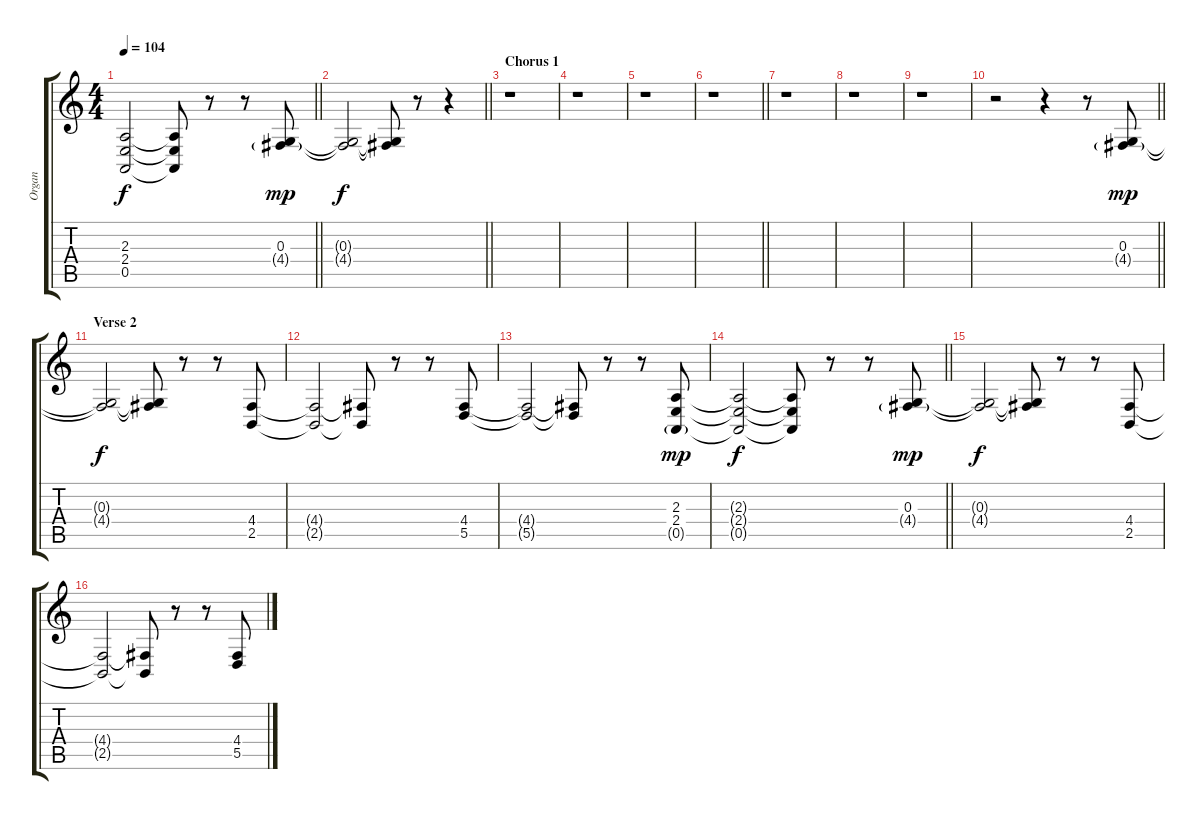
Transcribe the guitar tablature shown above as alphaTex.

\track ("Organ" "Organ") {instrument drawbarorgan}
\staff {score tabs}
\tuning (E4 B3 G3 D3 A2 E2) {hide}
\ts (4 4)
\tempo 104
\clef g2
\barLineRight lightlight
\ks c
(2.3{t} 2.4{t} 0.5{t}).2{dy f} (2.3{t} 2.4{t} 0.5{t}).8 r.8 r.8{volume 0} (0.3 4.4{g}).8{dy mp volume 11} |
\barLineRight lightlight
(0.3{t} 4.4{t}).2{dy f} (0.3{t} 4.4{t}).8 r.8 r.4 |
\section ("" "Chorus 1")
r.1 |
r.1 |
r.1 |
\barLineRight lightlight
r.1 |
r.1 |
r.1 |
r.1 |
\barLineRight lightlight
r.2 r.4 r.8{volume 0} (0.3 4.4{g}).8{dy mp volume 11} |
\section ("" "Verse 2")
(0.3{t} 4.4{t}).2{dy f} (0.3{t} 4.4{t}).8 r.8 r.8{volume 0} (4.4 2.5).8{volume 11} |
(4.4{t} 2.5{t}).2 (4.4{t} 2.5{t}).8 r.8 r.8{volume 0} (4.4 5.5).8{volume 11} |
(4.4{t} 5.5{t}).2 (4.4{t} 5.5{t}).8 r.8 r.8{volume 0} (2.3 2.4 0.5{g}).8{dy mp volume 11} |
\barLineRight lightlight
(2.3{t} 2.4{t} 0.5{t}).2{dy f} (2.3{t} 2.4{t} 0.5{t}).8 r.8 r.8{volume 0} (0.3 4.4{g}).8{dy mp volume 11} |
(0.3{t} 4.4{t}).2{dy f} (0.3{t} 4.4{t}).8 r.8 r.8{volume 0} (4.4 2.5).8{volume 11} |
(4.4{t} 2.5{t}).2 (4.4{t} 2.5{t}).8 r.8 r.8{volume 0} (4.4 5.5).8{volume 11}
